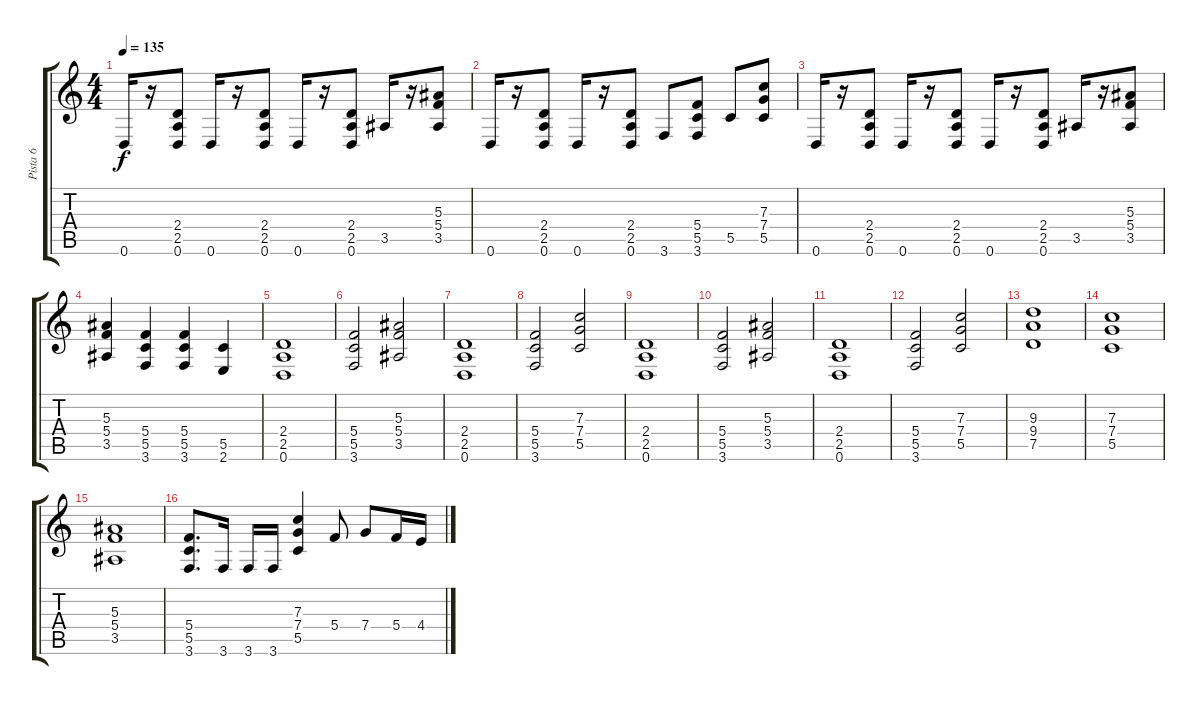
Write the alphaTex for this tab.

\track ("Pista 6" "Pista 6") {instrument distortionguitar}
\staff {score tabs}
\tuning (D4 A3 F3 C3 G2 D2) {hide}
\ts (4 4)
\tempo 135
\clef g2
\ks c
0.6.16{dy f} r.16 (2.4 2.5 0.6).8 0.6.16 r.16 (2.4 2.5 0.6).8 0.6.16 r.16 (2.4 2.5 0.6).8 3.5.16 r.16 (5.3 5.4 3.5).8 |
0.6.16 r.16 (2.4 2.5 0.6).8 0.6.16 r.16 (2.4 2.5 0.6).8 3.6.8 (5.4 5.5 3.6).8 5.5.8 (7.3 7.4 5.5).8 |
0.6.16 r.16 (2.4 2.5 0.6).8 0.6.16 r.16 (2.4 2.5 0.6).8 0.6.16 r.16 (2.4 2.5 0.6).8 3.5.16 r.16 (5.3 5.4 3.5).8 |
(5.3 5.4 3.5).4 (5.4 5.5 3.6).4 (5.4 5.5 3.6).4 (5.5 2.6).4 |
(2.4 2.5 0.6).1 |
(5.4 5.5 3.6).2 (5.3 5.4 3.5).2 |
(2.4 2.5 0.6).1 |
(5.4 5.5 3.6).2 (7.3 7.4 5.5).2 |
(2.4 2.5 0.6).1 |
(5.4 5.5 3.6).2 (5.3 5.4 3.5).2 |
(2.4 2.5 0.6).1 |
(5.4 5.5 3.6).2 (7.3 7.4 5.5).2 |
(9.3 9.4 7.5).1 |
(7.3 7.4 5.5).1 |
(5.3 5.4 3.5).1 |
(5.4 5.5 3.6).8{d} 3.6.16 3.6.16 3.6.16 (7.3 7.4 5.5).4 5.4.8 7.4.8 5.4.16 4.4.16
